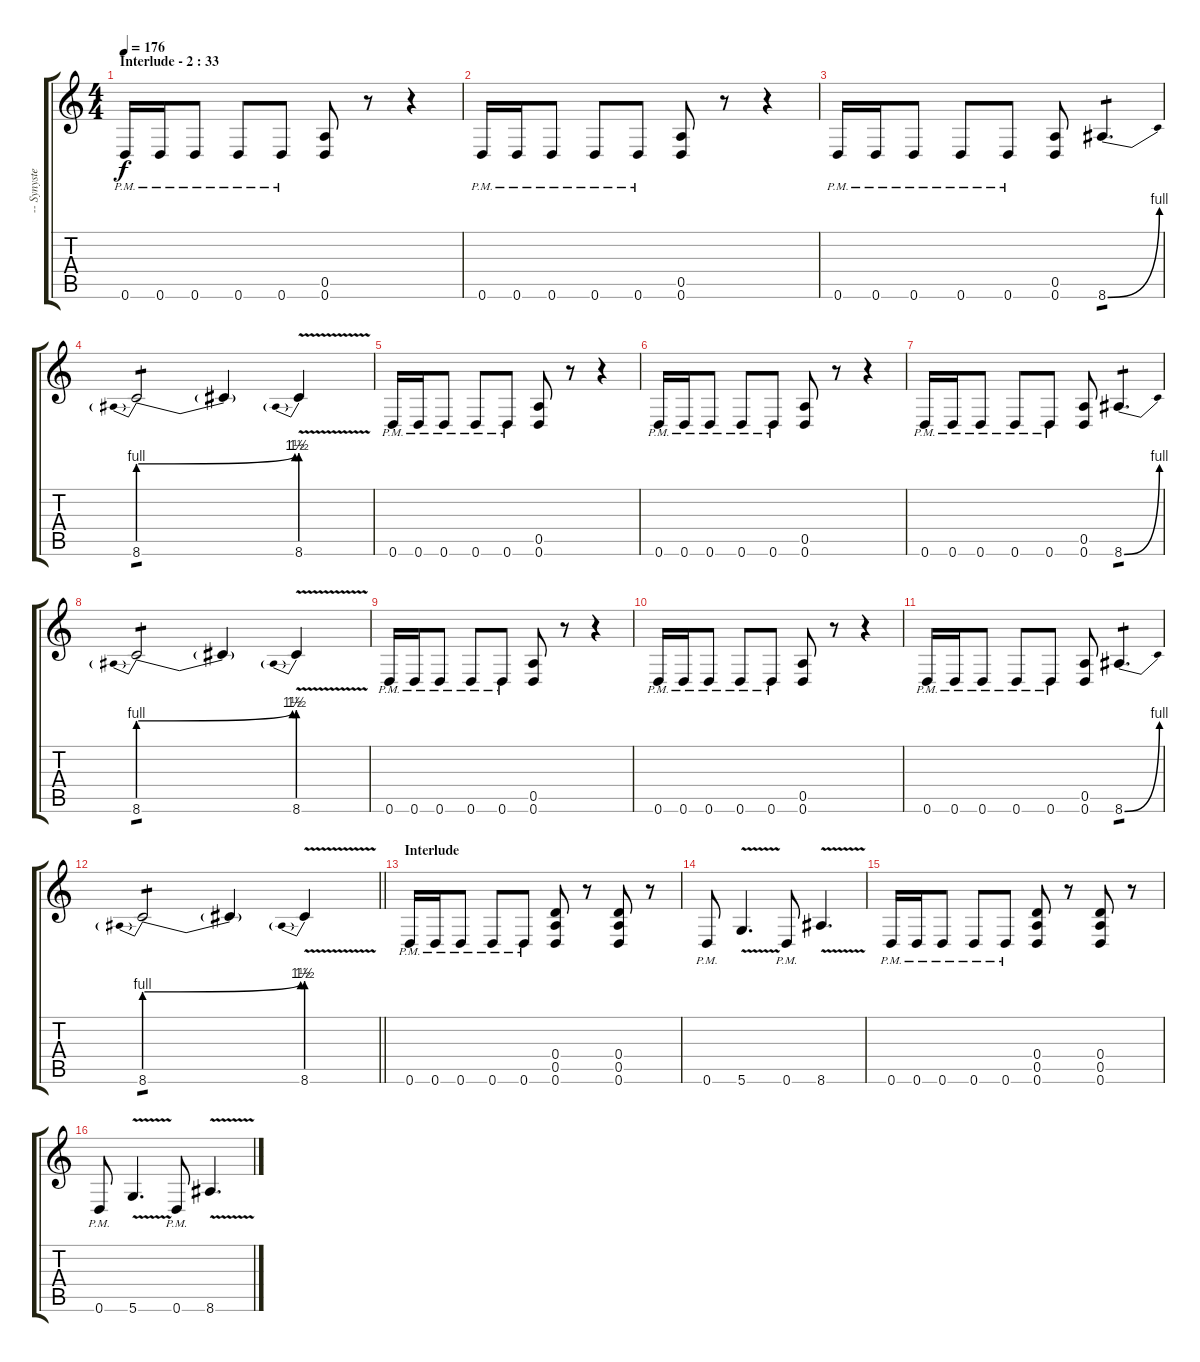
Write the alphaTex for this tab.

\track ("-- Synyster Gates - Rhythm" "-- Synyste") {instrument overdrivenguitar}
\staff {score tabs}
\tuning (E4 B3 G3 D3 A2 D2) {hide}
\ts (4 4)
\section ("" "Interlude - 2 : 33")
\tempo 176
\clef g2
\ks c
0.6{pm}.16{dy f} 0.6{pm}.16 0.6{pm}.8 0.6{pm}.8 0.6{pm}.8 (0.5 0.6).8 r.8 r.4 |
0.6{pm}.16 0.6{pm}.16 0.6{pm}.8 0.6{pm}.8 0.6{pm}.8 (0.5 0.6).8 r.8 r.4 |
0.6{pm}.16 0.6{pm}.16 0.6{pm}.8 0.6{pm}.8 0.6{pm}.8 (0.5 0.6).8 8.6{be (bend 0 0 60 4)}.4{d tp 1} |
8.6{be (prebendbend 0 4 60 6)}.2{tp 1} 8.6{t}.4 8.6{be (prebend 0 6 60 6) v}.4 |
0.6{pm}.16 0.6{pm}.16 0.6{pm}.8 0.6{pm}.8 0.6{pm}.8 (0.5 0.6).8 r.8 r.4 |
0.6{pm}.16 0.6{pm}.16 0.6{pm}.8 0.6{pm}.8 0.6{pm}.8 (0.5 0.6).8 r.8 r.4 |
0.6{pm}.16 0.6{pm}.16 0.6{pm}.8 0.6{pm}.8 0.6{pm}.8 (0.5 0.6).8 8.6{be (bend 0 0 60 4)}.4{d tp 1} |
8.6{be (prebendbend 0 4 60 6)}.2{tp 1} 8.6{t}.4 8.6{be (prebend 0 6 60 6) v}.4 |
0.6{pm}.16 0.6{pm}.16 0.6{pm}.8 0.6{pm}.8 0.6{pm}.8 (0.5 0.6).8 r.8 r.4 |
0.6{pm}.16 0.6{pm}.16 0.6{pm}.8 0.6{pm}.8 0.6{pm}.8 (0.5 0.6).8 r.8 r.4 |
0.6{pm}.16 0.6{pm}.16 0.6{pm}.8 0.6{pm}.8 0.6{pm}.8 (0.5 0.6).8 8.6{be (bend 0 0 60 4)}.4{d tp 1} |
\barLineRight lightlight
8.6{be (prebendbend 0 4 60 6)}.2{tp 1} 8.6{t}.4 8.6{be (prebend 0 6 60 6) v}.4 |
\section ("" "Interlude")
0.6{pm}.16 0.6{pm}.16 0.6{pm}.8 0.6{pm}.8 0.6{pm}.8 (0.4 0.5 0.6).8 r.8 (0.4 0.5 0.6).8 r.8 |
0.6{pm}.8 5.6{v}.4{d} 0.6{pm}.8 8.6{v}.4{d} |
0.6{pm}.16 0.6{pm}.16 0.6{pm}.8 0.6{pm}.8 0.6{pm}.8 (0.4 0.5 0.6).8 r.8 (0.4 0.5 0.6).8 r.8 |
0.6{pm}.8 5.6{v}.4{d} 0.6{pm}.8 8.6{v}.4{d}
